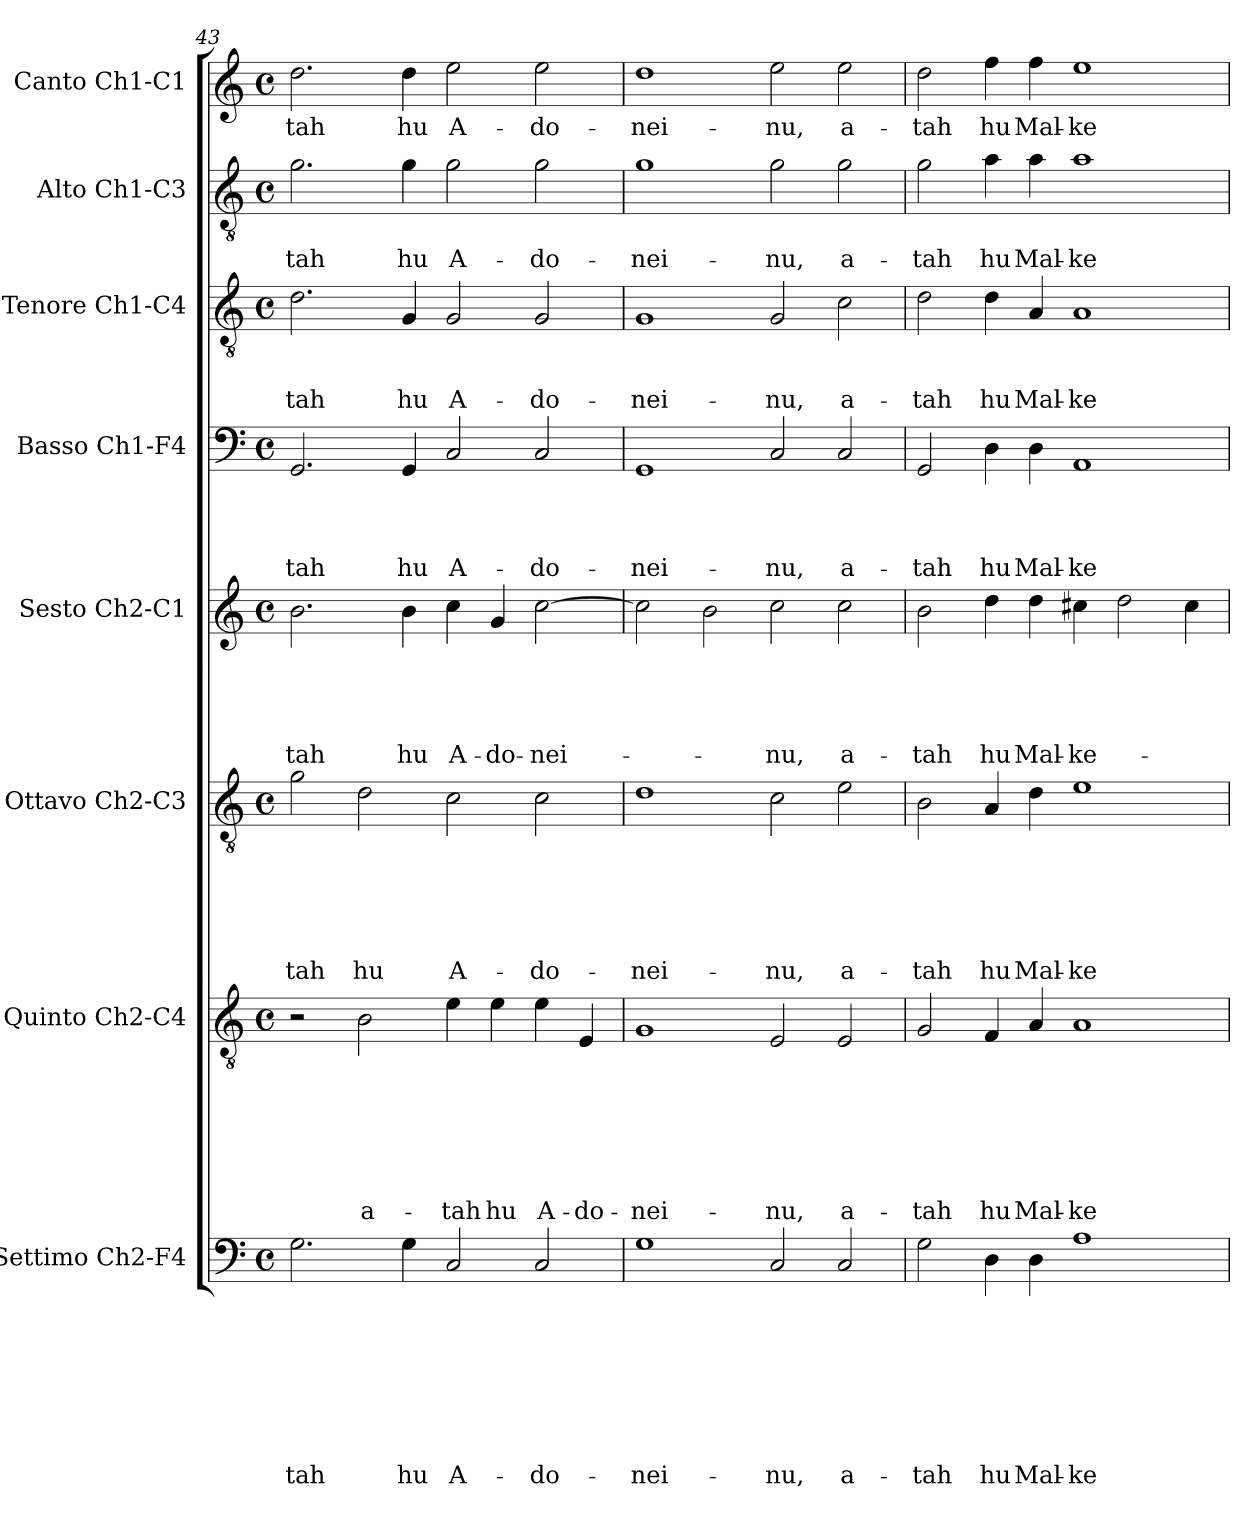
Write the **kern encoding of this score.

**kern	**text	**text	**text	**text	**text	**text	**text	**text	**kern	**text	**text	**text	**text	**text	**text	**text	**kern	**text	**text	**text	**text	**text	**text	**kern	**text	**text	**text	**text	**text	**kern	**text	**text	**text	**text	**kern	**text	**text	**text	**kern	**text	**text	**kern	**text
*part8	*part8	*part8	*part8	*part8	*part8	*part8	*part8	*part8	*part7	*part7	*part7	*part7	*part7	*part7	*part7	*part7	*part6	*part6	*part6	*part6	*part6	*part6	*part6	*part5	*part5	*part5	*part5	*part5	*part5	*part4	*part4	*part4	*part4	*part4	*part3	*part3	*part3	*part3	*part2	*part2	*part2	*part1	*part1
*staff8	*staff8	*staff8	*staff8	*staff8	*staff8	*staff8	*staff8	*staff8	*staff7	*staff7	*staff7	*staff7	*staff7	*staff7	*staff7	*staff7	*staff6	*staff6	*staff6	*staff6	*staff6	*staff6	*staff6	*staff5	*staff5	*staff5	*staff5	*staff5	*staff5	*staff4	*staff4	*staff4	*staff4	*staff4	*staff3	*staff3	*staff3	*staff3	*staff2	*staff2	*staff2	*staff1	*staff1
*I"Settimo Ch2-F4	*	*	*	*	*	*	*	*	*I"Quinto Ch2-C4	*	*	*	*	*	*	*	*I"Ottavo Ch2-C3	*	*	*	*	*	*	*I"Sesto Ch2-C1	*	*	*	*	*	*I"Basso Ch1-F4	*	*	*	*	*I"Tenore Ch1-C4	*	*	*	*I"Alto Ch1-C3	*	*	*I"Canto Ch1-C1	*
*	*	*	*	*	*	*	*	*	*	*	*	*	*	*	*	*	*	*	*	*	*	*	*	*	*	*	*	*	*	*I'B	*	*	*	*	*I'T	*	*	*	*I'A	*	*	*I'C	*
!!LO:PB:g=z
*clefF4	*	*	*	*	*	*	*	*	*clefGv2	*	*	*	*	*	*	*	*clefGv2	*	*	*	*	*	*	*clefG2	*	*	*	*	*	*clefF4	*	*	*	*	*clefGv2	*	*	*	*clefGv2	*	*	*clefG2	*
*k[]	*	*	*	*	*	*	*	*	*k[]	*	*	*	*	*	*	*	*k[]	*	*	*	*	*	*	*k[]	*	*	*	*	*	*k[]	*	*	*	*	*k[]	*	*	*	*k[]	*	*	*k[]	*
*C:	*	*	*	*	*	*	*	*	*C:	*	*	*	*	*	*	*	*C:	*	*	*	*	*	*	*C:	*	*	*	*	*	*C:	*	*	*	*	*C:	*	*	*	*C:	*	*	*C:	*
*M4/4	*	*	*	*	*	*	*	*	*M4/4	*	*	*	*	*	*	*	*M4/4	*	*	*	*	*	*	*M4/4	*	*	*	*	*	*M4/4	*	*	*	*	*M4/4	*	*	*	*M4/4	*	*	*M4/4	*
*met(c)	*	*	*	*	*	*	*	*	*met(c)	*	*	*	*	*	*	*	*met(c)	*	*	*	*	*	*	*met(c)	*	*	*	*	*	*met(c)	*	*	*	*	*met(c)	*	*	*	*met(c)	*	*	*met(c)	*
=43	=43	=43	=43	=43	=43	=43	=43	=43	=43	=43	=43	=43	=43	=43	=43	=43	=43	=43	=43	=43	=43	=43	=43	=43	=43	=43	=43	=43	=43	=43	=43	=43	=43	=43	=43	=43	=43	=43	=43	=43	=43	=43	=43
!	!	!	!	!	!	!	!	!LO:LY:b	!	!	!	!	!	!	!	!	!	!	!	!	!	!	!LO:LY:b	!	!	!	!	!	!LO:LY:b	!	!	!	!	!LO:LY:b	!	!	!	!LO:LY:b	!	!	!LO:LY:b	!	!LO:LY:b
2.G\	.	.	.	.	.	.	.	-tah	2r	.	.	.	.	.	.	.	2g\	.	.	.	.	.	-tah	2.b\	.	.	.	.	-tah	2.GG/	.	.	.	-tah	2.d\	.	.	-tah	2.g\	.	-tah	2.dd\	-tah
!	!	!	!	!	!	!	!	!	!	!	!	!	!	!	!	!LO:LY:b	!	!	!	!	!	!	!LO:LY:b	!	!	!	!	!	!	!	!	!	!	!	!	!	!	!	!	!	!	!	!
.	.	.	.	.	.	.	.	.	2B\	.	.	.	.	.	.	a-	2d\	.	.	.	.	.	hu	.	.	.	.	.	.	.	.	.	.	.	.	.	.	.	.	.	.	.	.
!	!	!	!	!	!	!	!	!LO:LY:b	!	!	!	!	!	!	!	!	!	!	!	!	!	!	!	!	!	!	!	!	!LO:LY:b	!	!	!	!	!LO:LY:b	!	!	!	!LO:LY:b	!	!	!LO:LY:b	!	!LO:LY:b
4G\	.	.	.	.	.	.	.	hu	.	.	.	.	.	.	.	.	.	.	.	.	.	.	.	4b\	.	.	.	.	hu	4GG/	.	.	.	hu	4G/	.	.	hu	4g\	.	hu	4dd\	hu
!	!	!	!	!	!	!	!	!LO:LY:b	!	!	!	!	!	!	!	!LO:LY:b	!	!	!	!	!	!	!LO:LY:b	!	!	!	!	!	!LO:LY:b	!	!	!	!	!LO:LY:b	!	!	!	!LO:LY:b	!	!	!LO:LY:b	!	!LO:LY:b
2C/	.	.	.	.	.	.	.	A-	4e\	.	.	.	.	.	.	-tah	2c\	.	.	.	.	.	A-	4cc\	.	.	.	.	A-	2C/	.	.	.	A-	2G/	.	.	A-	2g\	.	A-	2ee\	A-
!	!	!	!	!	!	!	!	!	!	!	!	!	!	!	!	!LO:LY:b	!	!	!	!	!	!	!	!	!	!	!	!	!LO:LY:b	!	!	!	!	!	!	!	!	!	!	!	!	!	!
.	.	.	.	.	.	.	.	.	4e\	.	.	.	.	.	.	hu	.	.	.	.	.	.	.	4g/	.	.	.	.	-do-	.	.	.	.	.	.	.	.	.	.	.	.	.	.
!	!	!	!	!	!	!	!	!LO:LY:b	!	!	!	!	!	!	!	!LO:LY:b	!	!	!	!	!	!	!LO:LY:b	!	!	!	!	!	!LO:LY:b	!	!	!	!	!LO:LY:b	!	!	!	!LO:LY:b	!	!	!LO:LY:b	!	!LO:LY:b
2C/	.	.	.	.	.	.	.	-do-	4e\	.	.	.	.	.	.	A-	2c\	.	.	.	.	.	-do-	[2cc\	.	.	.	.	-nei-	2C/	.	.	.	-do-	2G/	.	.	-do-	2g\	.	-do-	2ee\	-do-
!	!	!	!	!	!	!	!	!	!	!	!	!	!	!	!	!LO:LY:b	!	!	!	!	!	!	!	!	!	!	!	!	!	!	!	!	!	!	!	!	!	!	!	!	!	!	!
.	.	.	.	.	.	.	.	.	4E/	.	.	.	.	.	.	-do-	.	.	.	.	.	.	.	.	.	.	.	.	.	.	.	.	.	.	.	.	.	.	.	.	.	.	.
=44	=44	=44	=44	=44	=44	=44	=44	=44	=44	=44	=44	=44	=44	=44	=44	=44	=44	=44	=44	=44	=44	=44	=44	=44	=44	=44	=44	=44	=44	=44	=44	=44	=44	=44	=44	=44	=44	=44	=44	=44	=44	=44	=44
!	!	!	!	!	!	!	!	!LO:LY:b	!	!	!	!	!	!	!	!LO:LY:b	!	!	!	!	!	!	!LO:LY:b	!	!	!	!	!	!	!	!	!	!	!LO:LY:b	!	!	!	!LO:LY:b	!	!	!LO:LY:b	!	!LO:LY:b
1G	.	.	.	.	.	.	.	-nei-	1G	.	.	.	.	.	.	-nei-	1d	.	.	.	.	.	-nei-	2cc\]	.	.	.	.	.	1GG	.	.	.	-nei-	1G	.	.	-nei-	1g	.	-nei-	1dd	-nei-
.	.	.	.	.	.	.	.	.	.	.	.	.	.	.	.	.	.	.	.	.	.	.	.	2b\	.	.	.	.	.	.	.	.	.	.	.	.	.	.	.	.	.	.	.
!	!	!	!	!	!	!	!	!LO:LY:b	!	!	!	!	!	!	!	!LO:LY:b	!	!	!	!	!	!	!LO:LY:b	!	!	!	!	!	!LO:LY:b	!	!	!	!	!LO:LY:b	!	!	!	!LO:LY:b	!	!	!LO:LY:b	!	!LO:LY:b
2C/	.	.	.	.	.	.	.	-nu,	2E/	.	.	.	.	.	.	-nu,	2c\	.	.	.	.	.	-nu,	2cc\	.	.	.	.	-nu,	2C/	.	.	.	-nu,	2G/	.	.	-nu,	2g\	.	-nu,	2ee\	-nu,
!	!	!	!	!	!	!	!	!LO:LY:b	!	!	!	!	!	!	!	!LO:LY:b	!	!	!	!	!	!	!LO:LY:b	!	!	!	!	!	!LO:LY:b	!	!	!	!	!LO:LY:b	!	!	!	!LO:LY:b	!	!	!LO:LY:b	!	!LO:LY:b
2C/	.	.	.	.	.	.	.	a-	2E/	.	.	.	.	.	.	a-	2e\	.	.	.	.	.	a-	2cc\	.	.	.	.	a-	2C/	.	.	.	a-	2c\	.	.	a-	2g\	.	a-	2ee\	a-
=45	=45	=45	=45	=45	=45	=45	=45	=45	=45	=45	=45	=45	=45	=45	=45	=45	=45	=45	=45	=45	=45	=45	=45	=45	=45	=45	=45	=45	=45	=45	=45	=45	=45	=45	=45	=45	=45	=45	=45	=45	=45	=45	=45
!	!	!	!	!	!	!	!	!LO:LY:b	!	!	!	!	!	!	!	!LO:LY:b	!	!	!	!	!	!	!LO:LY:b	!	!	!	!	!	!LO:LY:b	!	!	!	!	!LO:LY:b	!	!	!	!LO:LY:b	!	!	!LO:LY:b	!	!LO:LY:b
2G\	.	.	.	.	.	.	.	-tah	2G/	.	.	.	.	.	.	-tah	2B\	.	.	.	.	.	-tah	2b\	.	.	.	.	-tah	2GG/	.	.	.	-tah	2d\	.	.	-tah	2g\	.	-tah	2dd\	-tah
!	!	!	!	!	!	!	!	!LO:LY:b	!	!	!	!	!	!	!	!LO:LY:b	!	!	!	!	!	!	!LO:LY:b	!	!	!	!	!	!LO:LY:b	!	!	!	!	!LO:LY:b	!	!	!	!LO:LY:b	!	!	!LO:LY:b	!	!LO:LY:b
4D\	.	.	.	.	.	.	.	hu	4F/	.	.	.	.	.	.	hu	4A/	.	.	.	.	.	hu	4dd\	.	.	.	.	hu	4D\	.	.	.	hu	4d\	.	.	hu	4a\	.	hu	4ff\	hu
!	!	!	!	!	!	!	!	!LO:LY:b	!	!	!	!	!	!	!	!LO:LY:b	!	!	!	!	!	!	!LO:LY:b	!	!	!	!	!	!LO:LY:b	!	!	!	!	!LO:LY:b	!	!	!	!LO:LY:b	!	!	!LO:LY:b	!	!LO:LY:b
4D\	.	.	.	.	.	.	.	Mal-	4A/	.	.	.	.	.	.	Mal-	4d\	.	.	.	.	.	Mal-	4dd\	.	.	.	.	Mal-	4D\	.	.	.	Mal-	4A/	.	.	Mal-	4a\	.	Mal-	4ff\	Mal-
!	!	!	!	!	!	!	!	!LO:LY:b	!	!	!	!	!	!	!	!LO:LY:b	!	!	!	!	!	!	!LO:LY:b	!	!	!	!	!	!LO:LY:b	!	!	!	!	!LO:LY:b	!	!	!	!LO:LY:b	!	!	!LO:LY:b	!	!LO:LY:b
1A	.	.	.	.	.	.	.	-ke-	1A	.	.	.	.	.	.	-ke-	1e	.	.	.	.	.	-ke-	4cc#X\	.	.	.	.	-ke-	1AA	.	.	.	-ke-	1A	.	.	-ke-	1a	.	-ke-	1ee	-ke-
.	.	.	.	.	.	.	.	.	.	.	.	.	.	.	.	.	.	.	.	.	.	.	.	2dd\	.	.	.	.	.	.	.	.	.	.	.	.	.	.	.	.	.	.	.
.	.	.	.	.	.	.	.	.	.	.	.	.	.	.	.	.	.	.	.	.	.	.	.	4cc#\	.	.	.	.	.	.	.	.	.	.	.	.	.	.	.	.	.	.	.
=	=	=	=	=	=	=	=	=	=	=	=	=	=	=	=	=	=	=	=	=	=	=	=	=	=	=	=	=	=	=	=	=	=	=	=	=	=	=	=	=	=	=	=
*-	*-	*-	*-	*-	*-	*-	*-	*-	*-	*-	*-	*-	*-	*-	*-	*-	*-	*-	*-	*-	*-	*-	*-	*-	*-	*-	*-	*-	*-	*-	*-	*-	*-	*-	*-	*-	*-	*-	*-	*-	*-	*-	*-
